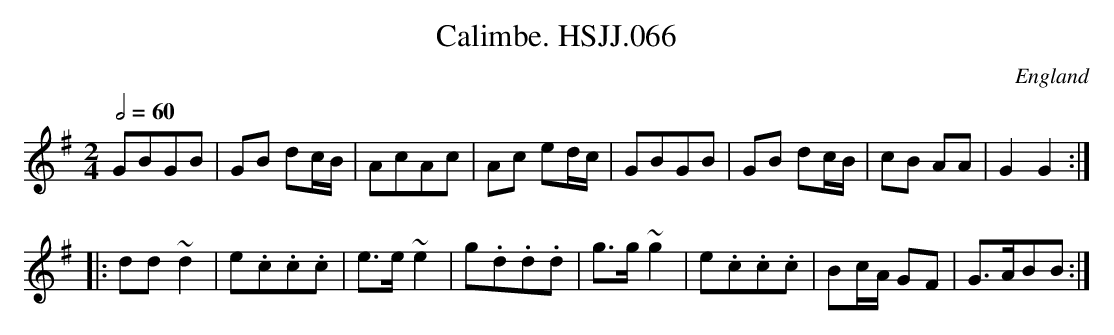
X:1
T:Calimbe. HSJJ.066
L:1/8
M:2/4
O:England
Q:1/2=60
K:G
GBGB|GB dc/B/|AcAc|Ac ed/c/|GBGB|GB dc/B/|cB AA|G2G2:|!
|:dd~d2|e.c.c.c|e>e~e2|g.d.d.d|g>g~g2|e.c.c.c|Bc/A/ GF|G>ABB:|
